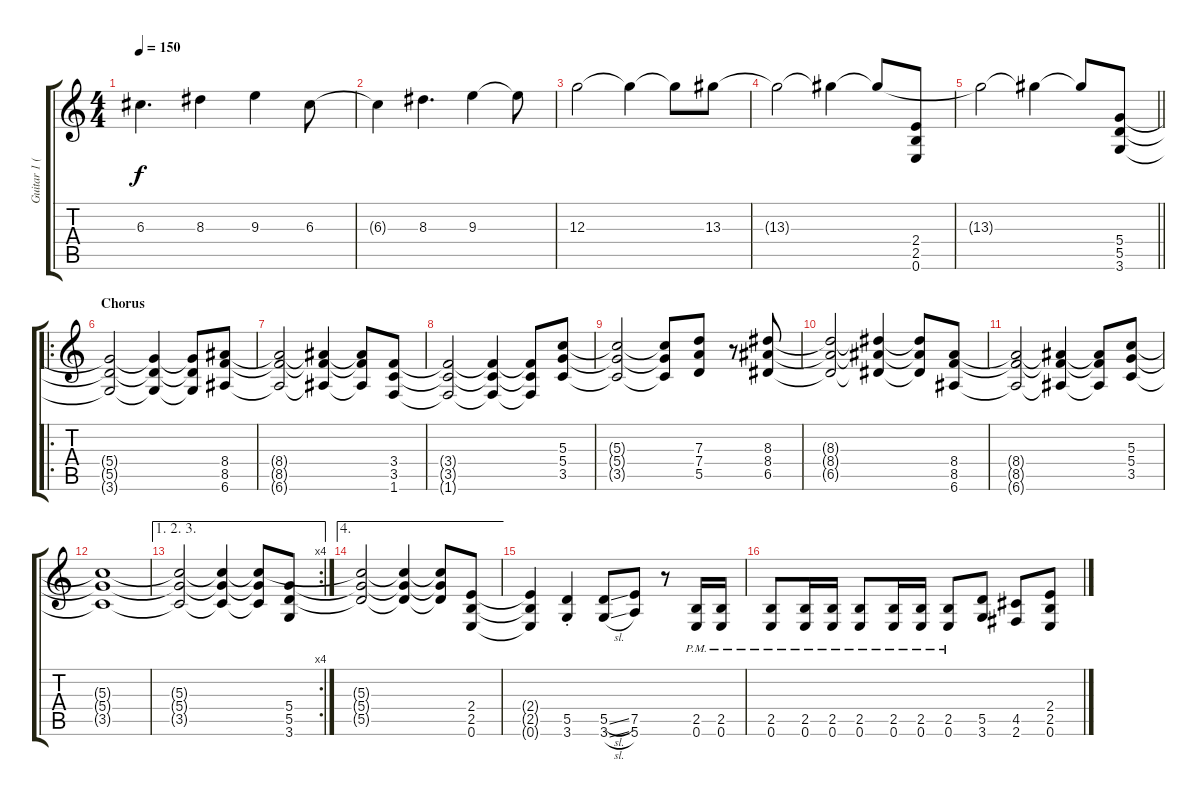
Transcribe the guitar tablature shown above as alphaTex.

\track ("Guitar 1 (Smith)" "Guitar 1 (") {instrument distortionguitar}
\staff {score tabs}
\tuning (E4 B3 G3 D3 A2 E2) {hide}
\ts (4 4)
\tempo 150
\clef g2
\ks c
6.3{t}.4{d dy f} 8.3.4 9.3.4 6.3.8 |
6.3{t}.4 8.3.4{d} 9.3.4 9.3{t}.8 |
12.3.2 12.3{t}.4 12.3{t}.8 13.3.8 |
13.3{t}.2 13.3{t}.4 13.3{t}.8 (2.4 2.5 0.6).8 |
\barLineRight lightlight
13.3{t}.2 13.3{t}.4 13.3{t}.8 (5.4 5.5 3.6).8 |
\ro
\section ("" "Chorus")
(5.4{t} 5.5{t} 3.6{t}).2 (5.4{t} 5.5{t} 3.6{t}).4 (5.4{t} 5.5{t} 3.6{t}).8 (8.4 8.5 6.6).8 |
(8.4{t} 8.5{t} 6.6{t}).2 (8.4{t} 8.5{t} 6.6{t}).4 (8.4{t} 8.5{t} 6.6{t}).8 (3.4 3.5 1.6).8 |
(3.4{t} 3.5{t} 1.6{t}).2 (3.4{t} 3.5{t} 1.6{t}).4 (3.4{t} 3.5{t} 1.6{t}).8 (5.3 5.4 3.5).8 |
(5.3{t} 5.4{t} 3.5{t}).2 (5.3{t} 5.4{t} 3.5{t}).8 (7.3 7.4 5.5).8 r.8 (8.3 8.4 6.5).8 |
(8.3{t} 8.4{t} 6.5{t}).2 (8.3{t} 8.4{t} 6.5{t}).4 (8.3{t} 8.4{t} 6.5{t}).8 (8.4 8.5 6.6).8 |
(8.4{t} 8.5{t} 6.6{t}).2 (8.4{t} 8.5{t} 6.6{t}).4 (8.4{t} 8.5{t} 6.6{t}).8 (5.3 5.4 3.5).8 |
(5.3{t} 5.4{t} 3.5{t}).1 |
\ae (1 2 3)
\rc 4
(5.3{t} 5.4{t} 3.5{t}).2 (5.3{t} 5.4{t} 3.5{t}).4 (5.3{t} 5.4{t} 3.5{t}).8 (5.4 5.5 3.6).8 |
\ae 4
(5.3{t} 5.4{t} 5.5{t}).2 (5.3{t} 5.4{t} 5.5{t}).4 (5.3{t} 5.4{t} 5.5{t}).8 (2.4 2.5 0.6).8 |
(2.4{t} 2.5{t} 0.6{t}).4 (5.5{st} 3.6{st}).4 (5.5{sl} 3.6{sl}).8 (7.5 5.6).8 r.8 (2.5{pm} 0.6{pm}).16 (2.5{pm} 0.6{pm}).16 |
(2.5{pm} 0.6{pm}).8 (2.5{pm} 0.6{pm}).16 (2.5{pm} 0.6{pm}).16 (2.5{pm} 0.6{pm}).8 (2.5{pm} 0.6{pm}).16 (2.5{pm} 0.6{pm}).16 (2.5{pm} 0.6{pm}).8 (5.5 3.6).8 (4.5 2.6).8 (2.4 2.5 0.6).8
